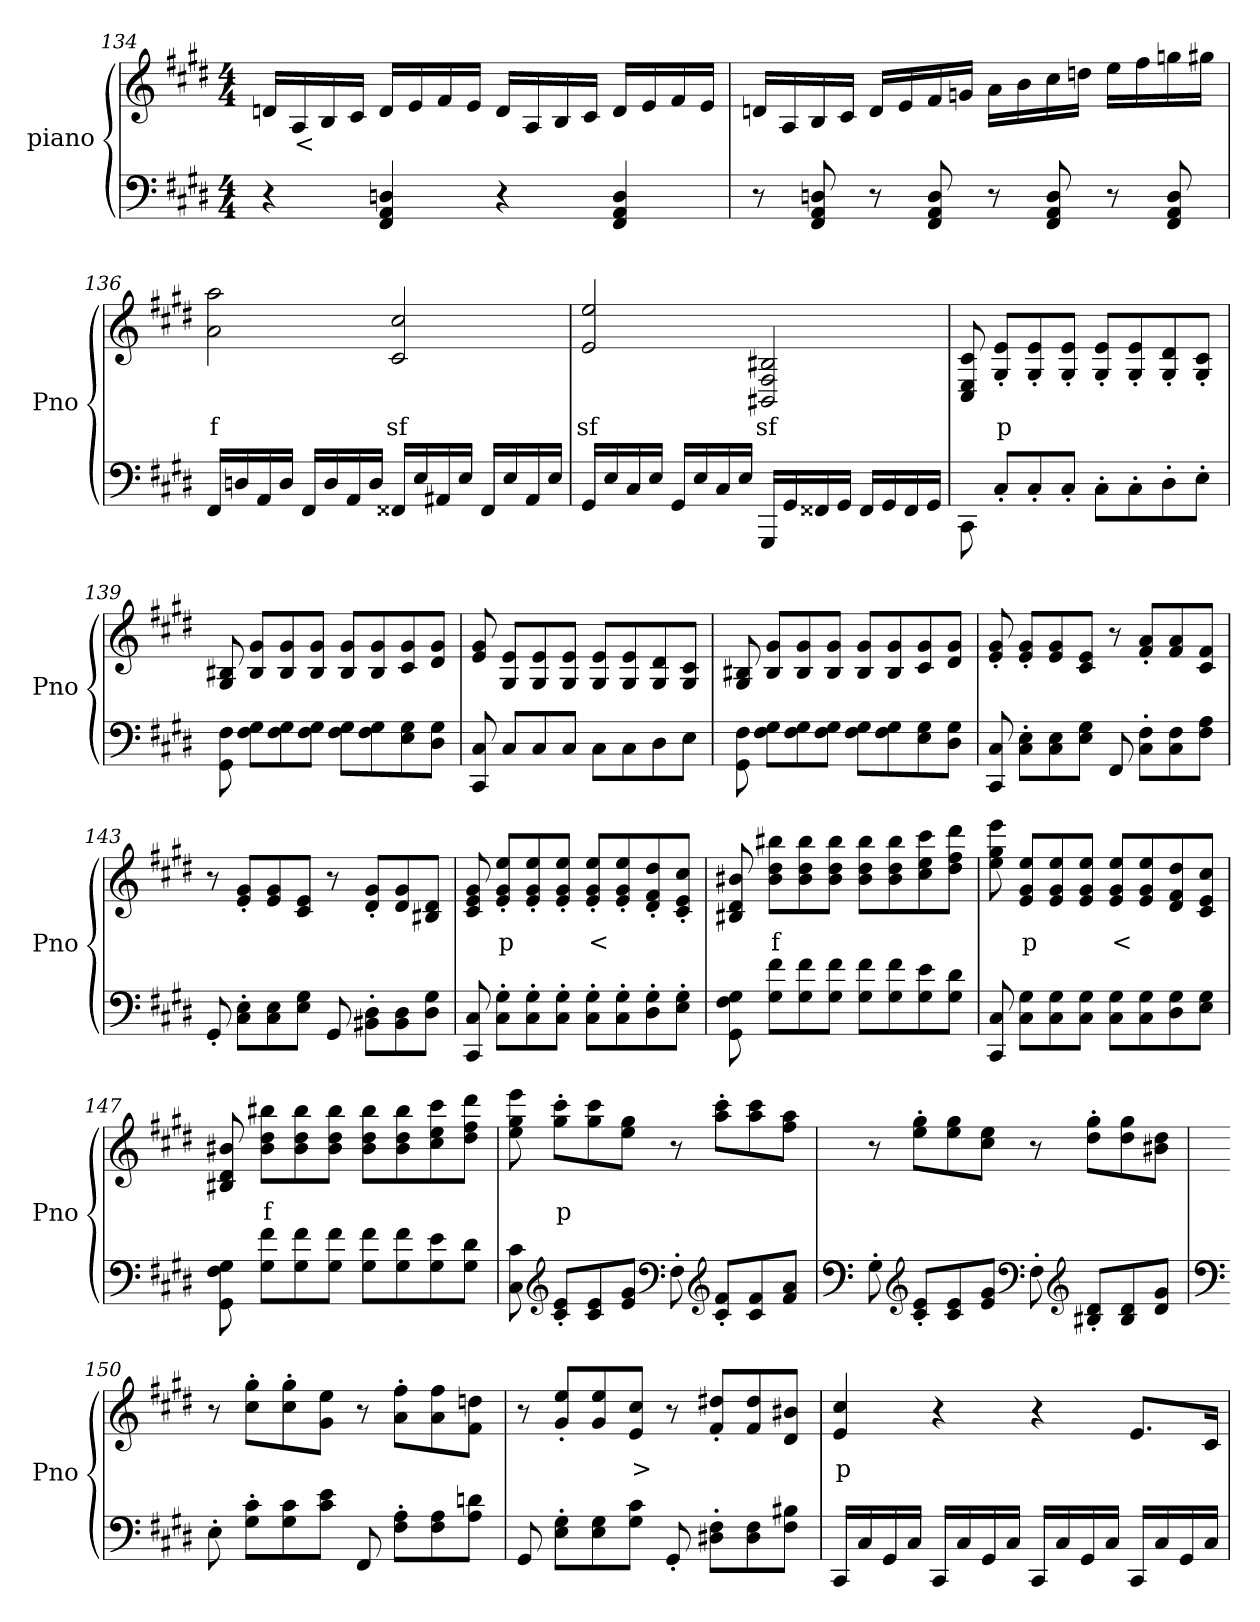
**kern	**kern	**text
*part2	*part1	*part1
*staff2	*staff1	*staff1
*I"piano	*I"piano	*
*I'Pno	*I'Pno	*
*clefF4	*clefG2	*
*k[f#c#g#d#]	*k[f#c#g#d#]	*
*c#:	*c#:	*
*M4/4	*M4/4	*
=134	=134	=134
4r	16dn/LL	.
!	!	!LO:LY:b
.	16A/	<
.	16B/	.
.	16c#/JJ	.
4FF#/ 4AA/ 4Dn/	16d/LL	.
.	16e/	.
.	16f#/	.
.	16e/JJ	.
4r	16d/LL	.
.	16A/	.
.	16B/	.
.	16c#/JJ	.
4FF#/ 4AA/ 4D/	16d/LL	.
.	16e/	.
.	16f#/	.
.	16e/JJ	.
!!LO:PB:g=z
=135	=135	=135
8r	16dn/LL	.
.	16A/	.
8FF#/ 8AA/ 8Dn/	16B/	.
.	16c#/JJ	.
8r	16d/LL	.
.	16e/	.
8FF#/ 8AA/ 8D/	16f#/	.
.	16gn/JJ	.
8r	16a\LL	.
.	16b\	.
8FF#/ 8AA/ 8D/	16cc#\	.
.	16ddn\JJ	.
8r	16ee\LL	.
.	16ff#\	.
8FF#/ 8AA/ 8D/	16ggn\	.
.	16gg#X\JJ	.
=136	=136	=136
!	!	!LO:LY:b
16FF#/LL	2a\ 2aa\	f
16Dn/	.	.
16AA/	.	.
16D/JJ	.	.
16FF#/LL	.	.
16D/	.	.
16AA/	.	.
16D/JJ	.	.
!	!	!LO:LY:b
16FF##X/LL	2c#/ 2cc#/	sf
16E/	.	.
16AA#X/	.	.
16E/JJ	.	.
16FF##/LL	.	.
16E/	.	.
16AA#/	.	.
16E/JJ	.	.
=137	=137	=137
!	!	!LO:LY:b
16GG#/LL	2e/ 2ee/	sf
16E/	.	.
16C#/	.	.
16E/JJ	.	.
16GG#/LL	.	.
16E/	.	.
16C#/	.	.
16E/JJ	.	.
!	!	!LO:LY:b
16GGG#/LL	2BB#X/ 2F#/ 2B#X/	sf
16GG#/	.	.
16FF##X/	.	.
16GG#/JJ	.	.
16FF##/LL	.	.
16GG#/	.	.
16FF##/	.	.
16GG#/JJ	.	.
!!LO:LB:g=z
=138	=138	=138
8CC#\	8C#/ 8E/ 8c#/	.
!	!	!LO:LY:b
8C#'/L	8G#/' 8e/'L	p
8C#'/	8G#/' 8e/'	.
8C#'/J	8G#/' 8e/'J	.
8C#'\L	8G#/' 8e/'L	.
8C#'\	8G#/' 8e/'	.
8D#'\	8G#/' 8d#/'	.
8E'\J	8G#/' 8c#/'J	.
=139	=139	=139
8GG#\ 8F#\	8G#/ 8B#X/	.
8F#\ 8G#\L	8B#/ 8g#/L	.
8F#\ 8G#\	8B#/ 8g#/	.
8F#\ 8G#\J	8B#/ 8g#/J	.
8F#\ 8G#\L	8B#/ 8g#/L	.
8F#\ 8G#\	8B#/ 8g#/	.
8E\ 8G#\	8c#/ 8g#/	.
8D#\ 8G#\J	8d#/ 8g#/J	.
=140	=140	=140
8CC#/ 8C#/	8e/ 8g#/	.
8C#/L	8G#/ 8e/L	.
8C#/	8G#/ 8e/	.
8C#/J	8G#/ 8e/J	.
8C#\L	8G#/ 8e/L	.
8C#\	8G#/ 8e/	.
8D#\	8G#/ 8d#/	.
8E\J	8G#/ 8c#/J	.
=141	=141	=141
8GG#\ 8F#\	8G#/ 8B#X/	.
8F#\ 8G#\L	8B#/ 8g#/L	.
8F#\ 8G#\	8B#/ 8g#/	.
8F#\ 8G#\J	8B#/ 8g#/J	.
8F#\ 8G#\L	8B#/ 8g#/L	.
8F#\ 8G#\	8B#/ 8g#/	.
8E\ 8G#\	8c#/ 8g#/	.
8D#\ 8G#\J	8d#/ 8g#/J	.
!!LO:LB:g=z
=142	=142	=142
8CC#/ 8C#/	8e/' 8g#/'	.
8C#\' 8E\'L	8e/' 8g#/'L	.
8C#\ 8E\	8e/ 8g#/	.
8E\ 8G#\J	8c#/ 8e/J	.
8FF#/	8r	.
8C#\' 8F#\'L	8f#/' 8a/'L	.
8C#\ 8F#\	8f#/ 8a/	.
8F#\ 8A\J	8c#/ 8f#/J	.
=143	=143	=143
8GG#'/	8r	.
8C#\' 8E\'L	8e/' 8g#/'L	.
8C#\ 8E\	8e/ 8g#/	.
8E\ 8G#\J	8c#/ 8e/J	.
8GG#/	8r	.
8BB#X\' 8D#\'L	8d#/' 8g#/'L	.
8BB#\ 8D#\	8d#/ 8g#/	.
8D#\ 8G#\J	8B#X/ 8d#/J	.
=144	=144	=144
8CC#/ 8C#/	8c#/ 8e/ 8g#/	.
!	!	!LO:LY:b
8C#\' 8G#\'L	8e/' 8g#/' 8ee/'L	p
8C#\' 8G#\'	8e/' 8g#/' 8ee/'	.
8C#\' 8G#\'J	8e/' 8g#/' 8ee/'J	.
!	!	!LO:LY:b
8C#\' 8G#\'L	8e/' 8g#/' 8ee/'L	<
8C#\' 8G#\'	8e/' 8g#/' 8ee/'	.
8D#\' 8G#\'	8d#/' 8f#/' 8dd#/'	.
8E\' 8G#\'J	8c#/' 8e/' 8cc#/'J	.
=145	=145	=145
8GG#\ 8F#\ 8G#\	8B#X/ 8d#/ 8b#X/	.
!	!	!LO:LY:b
8G#\ 8f#\L	8b#\ 8dd#\ 8bb#X\L	f
8G#\ 8f#\	8b#\ 8dd#\ 8bb#\	.
8G#\ 8f#\J	8b#\ 8dd#\ 8bb#\J	.
8G#\ 8f#\L	8b#\ 8dd#\ 8bb#\L	.
8G#\ 8f#\	8b#\ 8dd#\ 8bb#\	.
8G#\ 8e\	8cc#\ 8ee\ 8ccc#\	.
8G#\ 8d#\J	8dd#\ 8ff#\ 8ddd#\J	.
!!LO:LB:g=z
=146	=146	=146
8CC#/ 8C#/	8ee\ 8gg#\ 8eee\	.
!	!	!LO:LY:b
8C#\ 8G#\L	8e/ 8g#/ 8ee/L	p
8C#\ 8G#\	8e/ 8g#/ 8ee/	.
8C#\ 8G#\J	8e/ 8g#/ 8ee/J	.
!	!	!LO:LY:b
8C#\ 8G#\L	8e/ 8g#/ 8ee/L	<
8C#\ 8G#\	8e/ 8g#/ 8ee/	.
8D#\ 8G#\	8d#/ 8f#/ 8dd#/	.
8E\ 8G#\J	8c#/ 8e/ 8cc#/J	.
=147	=147	=147
8GG#\ 8F#\ 8G#\	8B#X/ 8d#/ 8b#X/	.
!	!	!LO:LY:b
8G#\ 8f#\L	8b#\ 8dd#\ 8bb#X\L	f
8G#\ 8f#\	8b#\ 8dd#\ 8bb#\	.
8G#\ 8f#\J	8b#\ 8dd#\ 8bb#\J	.
8G#\ 8f#\L	8b#\ 8dd#\ 8bb#\L	.
8G#\ 8f#\	8b#\ 8dd#\ 8bb#\	.
8G#\ 8e\	8cc#\ 8ee\ 8ccc#\	.
8G#\ 8d#\J	8dd#\ 8ff#\ 8ddd#\J	.
=148	=148	=148
8C#\ 8c#\	8ee\ 8gg#\ 8eee\	.
*clefG2	*	*
!	!	!LO:LY:b
8c#/' 8e/'L	8gg#\' 8ccc#\'L	p
8c#/ 8e/	8gg#\ 8ccc#\	.
8e/ 8g#/J	8ee\ 8gg#\J	.
*clefF4	*	*
8F#'\	8r	.
*clefG2	*	*
8c#/' 8f#/'L	8aa\' 8ccc#\'L	.
8c#/ 8f#/	8aa\ 8ccc#\	.
8f#/ 8a/J	8ff#\ 8aa\J	.
!!LO:LB:g=z
=149	=149	=149
*clefF4	*	*
8G#'\	8r	.
*clefG2	*	*
8c#/' 8e/'L	8ee\' 8gg#\'L	.
8c#/ 8e/	8ee\ 8gg#\	.
8e/ 8g#/J	8cc#\ 8ee\J	.
*clefF4	*	*
8F#'\	8r	.
*clefG2	*	*
8B#X/' 8d#/'L	8dd#\' 8gg#\'L	.
8B#/ 8d#/	8dd#\ 8gg#\	.
8d#/ 8g#/J	8b#X\ 8dd#\J	.
=150	=150	=150
*clefF4	*	*
!	!	!LO:LY:b
8E'\	8r	<
8G#\' 8c#\'L	8cc#\' 8gg#\'L	.
8G#\ 8c#\	8cc#\' 8gg#\'	.
8c#\ 8e\J	8g#\ 8ee\J	.
8FF#/	8r	.
8F#\' 8A\'L	8a\' 8ff#\'L	.
8F#\ 8A\	8a\ 8ff#\	.
8A\ 8dn\J	8f#\ 8ddn\J	.
=151	=151	=151
8GG#/	8r	.
8E\' 8G#\'L	8g#/' 8ee/'L	.
8E\ 8G#\	8g#/ 8ee/	.
!	!	!LO:LY:b
8G#\ 8c#\J	8e/ 8cc#/J	>
8GG#'/	8r	.
8D#X\' 8F#\'L	8f#/' 8dd#X/'L	.
8D#\ 8F#\	8f#/ 8dd#/	.
8F#\ 8B#X\J	8d#/ 8b#X/J	.
!!LO:PB:g=z
=152	=152	=152
!	!	!LO:LY:b
16CC#/LL	4e/ 4cc#/	p
16C#/	.	.
16GG#/	.	.
16C#/JJ	.	.
16CC#/LL	4r	.
16C#/	.	.
16GG#/	.	.
16C#/JJ	.	.
16CC#/LL	4r	.
16C#/	.	.
16GG#/	.	.
16C#/JJ	.	.
16CC#/LL	8.e/L	.
16C#/	.	.
16GG#/	.	.
16C#/JJ	16c#/Jk	.
=	=	=
*-	*-	*-
